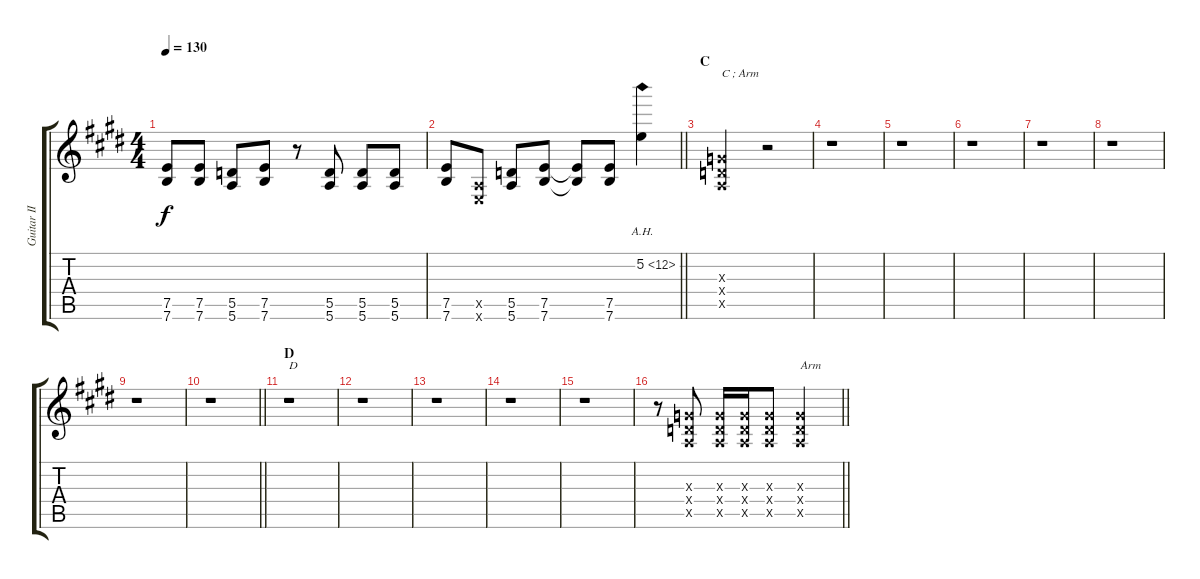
\track ("Guitar II" "Guitar II") {instrument overdrivenguitar}
\staff {score tabs}
\tuning (E4 B3 G3 D3 A2 E2) {hide}
\ts (4 4)
\tempo 130
\clef g2
\ks e
(7.5 7.6).8{dy f} (7.5 7.6).8 (5.5 5.6).8 (7.5 7.6).8 r.8 (5.5 5.6).8 (5.5 5.6).8 (5.5 5.6).8 |
\barLineRight lightlight
(7.5 7.6).8 (0.5{x} 0.6{x}).8 (5.5 5.6).8 (7.5 7.6).8 (7.5{t} 7.6{t}).8 (7.5 7.6).8 5.2{ah 7}.4 |
\section ("" "C")
(0.3{x} 0.4{x} 0.5{x}).2{txt "C ; Arm"} r.2 |
r.1 |
r.1 |
r.1 |
r.1 |
r.1 |
r.1 |
\barLineRight lightlight
r.1 |
\section ("" "D")
r.1{txt "D"} |
r.1 |
r.1 |
r.1 |
r.1 |
\barLineRight lightlight
r.8 (0.3{x} 0.4{x} 0.5{x}).8 (0.3{x} 0.4{x} 0.5{x}).16 (0.3{x} 0.4{x} 0.5{x}).16 (0.3{x} 0.4{x} 0.5{x}).8 (0.3{x} 0.4{x} 0.5{x}).2{txt "Arm"}
